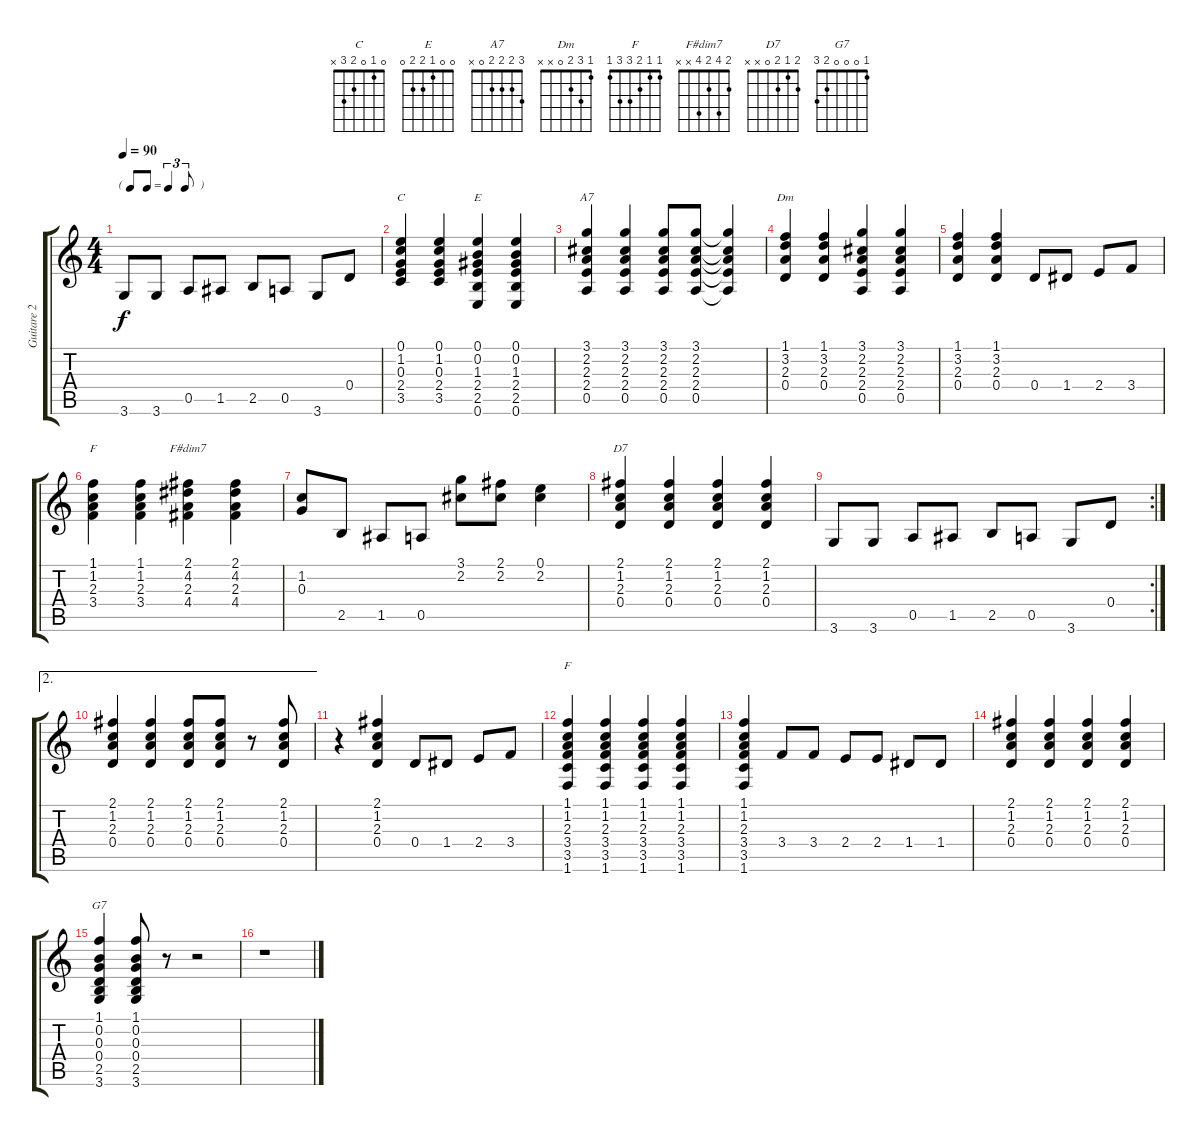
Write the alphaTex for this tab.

\track ("Guitare 2" "Guitare 2") {instrument acousticguitarsteel}
\staff {score tabs}
\tuning (E4 B3 G3 D3 A2 E2) {hide}
\chord ("C" 0 1 0 2 3 x)
\chord ("E" 0 0 1 2 2 0)
\chord ("A7" 3 2 2 2 0 x)
\chord ("Dm" 1 3 2 0 x x)
\chord ("F" 1 1 2 3 x x)
\chord ("F#dim7" 2 4 2 4 x x)
\chord ("D7" 2 1 2 0 x x)
\chord ("F" 1 1 2 3 3 1)
\chord ("G7" 1 0 0 0 2 3)
\ts (4 4)
\tf triplet8th
\tempo 90
\clef g2
\ks c
3.6.8{dy f} 3.6.8 0.5.8 1.5.8 2.5.8 0.5.8 3.6.8 0.4.8 |
(0.1 1.2 0.3 2.4 3.5).4{ch "C"} (0.1 1.2 0.3 2.4 3.5).4 (0.1 0.2 1.3 2.4 2.5 0.6).4{ch "E"} (0.1 0.2 1.3 2.4 2.5 0.6).4 |
(3.1 2.2 2.3 2.4 0.5).4{ch "A7"} (3.1 2.2 2.3 2.4 0.5).4 (3.1 2.2 2.3 2.4 0.5).8 (3.1 2.2 2.3 2.4 0.5).8 (3.1{t} 2.2{t} 2.3{t} 2.4{t} 0.5{t}).4 |
(1.1 3.2 2.3 0.4).4{ch "Dm"} (1.1 3.2 2.3 0.4).4 (3.1 2.2 2.3 2.4 0.5).4 (3.1 2.2 2.3 2.4 0.5).4 |
(1.1 3.2 2.3 0.4).4 (1.1 3.2 2.3 0.4).4 0.4.8 1.4.8 2.4.8 3.4.8 |
(1.1 1.2 2.3 3.4).4{ch "F"} (1.1 1.2 2.3 3.4).4 (2.1 4.2 2.3 4.4).4{ch "F#dim7"} (2.1 4.2 2.3 4.4).4 |
(1.2 0.3).8 2.5.8 1.5.8 0.5.8 (3.1 2.2).8 (2.1 2.2).8 (0.1 2.2).4 |
(2.1 1.2 2.3 0.4).4{ch "D7"} (2.1 1.2 2.3 0.4).4 (2.1 1.2 2.3 0.4).4 (2.1 1.2 2.3 0.4).4 |
\rc 2
3.6.8 3.6.8 0.5.8 1.5.8 2.5.8 0.5.8 3.6.8 0.4.8 |
\ae 2
(2.1 1.2 2.3 0.4).4 (2.1 1.2 2.3 0.4).4 (2.1 1.2 2.3 0.4).8 (2.1 1.2 2.3 0.4).8 r.8 (2.1 1.2 2.3 0.4).8 |
r.4 (2.1 1.2 2.3 0.4).4 0.4.8 1.4.8 2.4.8 3.4.8 |
(1.1 1.2 2.3 3.4 3.5 1.6).4{ch "F"} (1.1 1.2 2.3 3.4 3.5 1.6).4 (1.1 1.2 2.3 3.4 3.5 1.6).4 (1.1 1.2 2.3 3.4 3.5 1.6).4 |
(1.1 1.2 2.3 3.4 3.5 1.6).4 3.4.8 3.4.8 2.4.8 2.4.8 1.4.8 1.4.8 |
(2.1 1.2 2.3 0.4).4 (2.1 1.2 2.3 0.4).4 (2.1 1.2 2.3 0.4).4 (2.1 1.2 2.3 0.4).4 |
(1.1 0.2 0.3 0.4 2.5 3.6).4{ch "G7"} (1.1 0.2 0.3 0.4 2.5 3.6).8 r.8 r.2 |
r.1
